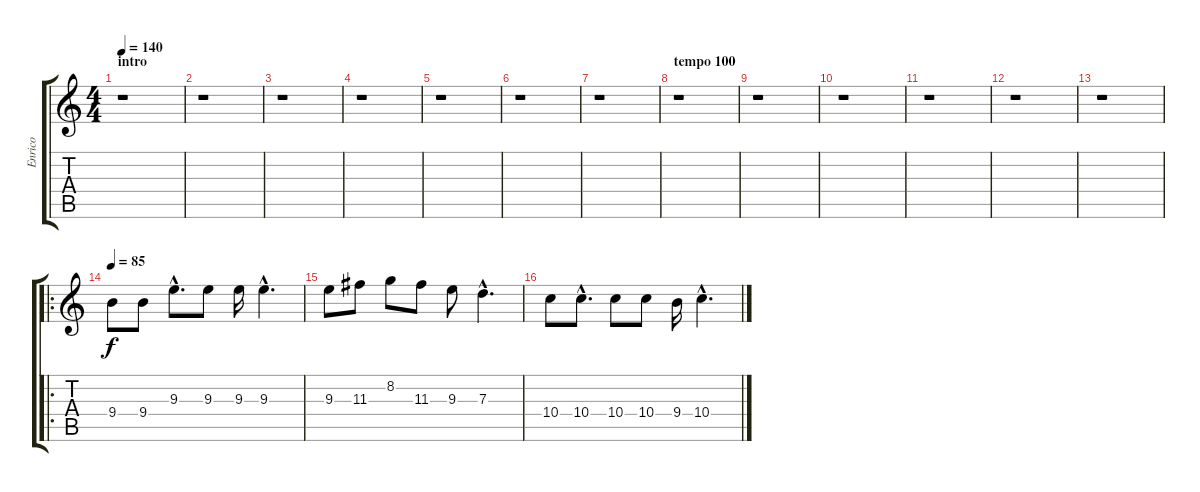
\track ("Enrico" "Enrico") {instrument electricbassfinger}
\staff {score tabs}
\tuning (E4 B3 G3 D3 A2 E2) {hide}
\ts (4 4)
\section ("" "intro")
\tempo 140
\clef g2
\ks c
r.1{dy f instrument electricbassfinger} |
r.1 |
r.1 |
r.1 |
r.1 |
r.1 |
r.1 |
\section ("" "tempo 100")
r.1 |
r.1 |
r.1 |
r.1 |
r.1 |
r.1 |
\ro
\tempo 85
9.4.8 9.4.8 9.3{hac}.8{d} 9.3.8 9.3.16 9.3{hac}.4{d} |
9.3.8 11.3.8 8.2.8 11.3.8 9.3.8 7.3{hac}.4{d} |
10.4.8 10.4{hac}.8{d} 10.4.8 10.4.8 9.4.16 10.4{hac}.4{d}
